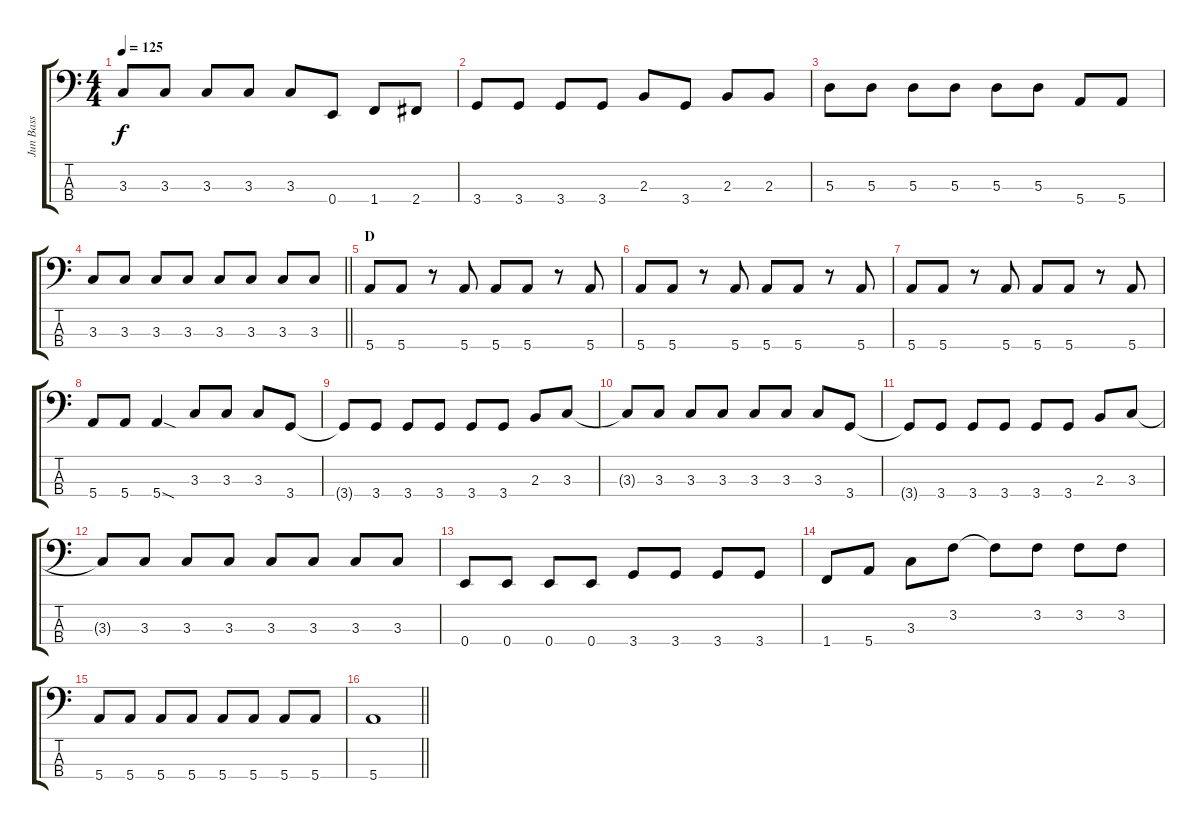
\track ("Jun Bass" "Jun Bass") {instrument electricbasspick}
\staff {score tabs}
\tuning (G2 D2 A1 E1) {hide}
\ts (4 4)
\tempo 125
\clef f4
\ks c
3.3.8{dy f} 3.3.8 3.3.8 3.3.8 3.3.8 0.4.8 1.4.8 2.4.8 |
3.4.8 3.4.8 3.4.8 3.4.8 2.3.8 3.4.8 2.3.8 2.3.8 |
5.3.8 5.3.8 5.3.8 5.3.8 5.3.8 5.3.8 5.4.8 5.4.8 |
\barLineRight lightlight
3.3.8 3.3.8 3.3.8 3.3.8 3.3.8 3.3.8 3.3.8 3.3.8 |
\section ("" "D")
5.4.8 5.4.8 r.8 5.4.8 5.4.8 5.4.8 r.8 5.4.8 |
5.4.8 5.4.8 r.8 5.4.8 5.4.8 5.4.8 r.8 5.4.8 |
5.4.8 5.4.8 r.8 5.4.8 5.4.8 5.4.8 r.8 5.4.8 |
5.4.8 5.4.8 5.4{sod}.4 3.3.8 3.3.8 3.3.8 3.4.8 |
3.4{t}.8 3.4.8 3.4.8 3.4.8 3.4.8 3.4.8 2.3.8 3.3.8 |
3.3{t}.8 3.3.8 3.3.8 3.3.8 3.3.8 3.3.8 3.3.8 3.4.8 |
3.4{t}.8 3.4.8 3.4.8 3.4.8 3.4.8 3.4.8 2.3.8 3.3.8 |
3.3{t}.8 3.3.8 3.3.8 3.3.8 3.3.8 3.3.8 3.3.8 3.3.8 |
0.4.8 0.4.8 0.4.8 0.4.8 3.4.8 3.4.8 3.4.8 3.4.8 |
1.4.8 5.4.8 3.3.8 3.2.8 3.2{t}.8 3.2.8 3.2.8 3.2.8 |
5.4.8 5.4.8 5.4.8 5.4.8 5.4.8 5.4.8 5.4.8 5.4.8 |
\barLineRight lightlight
5.4.1
